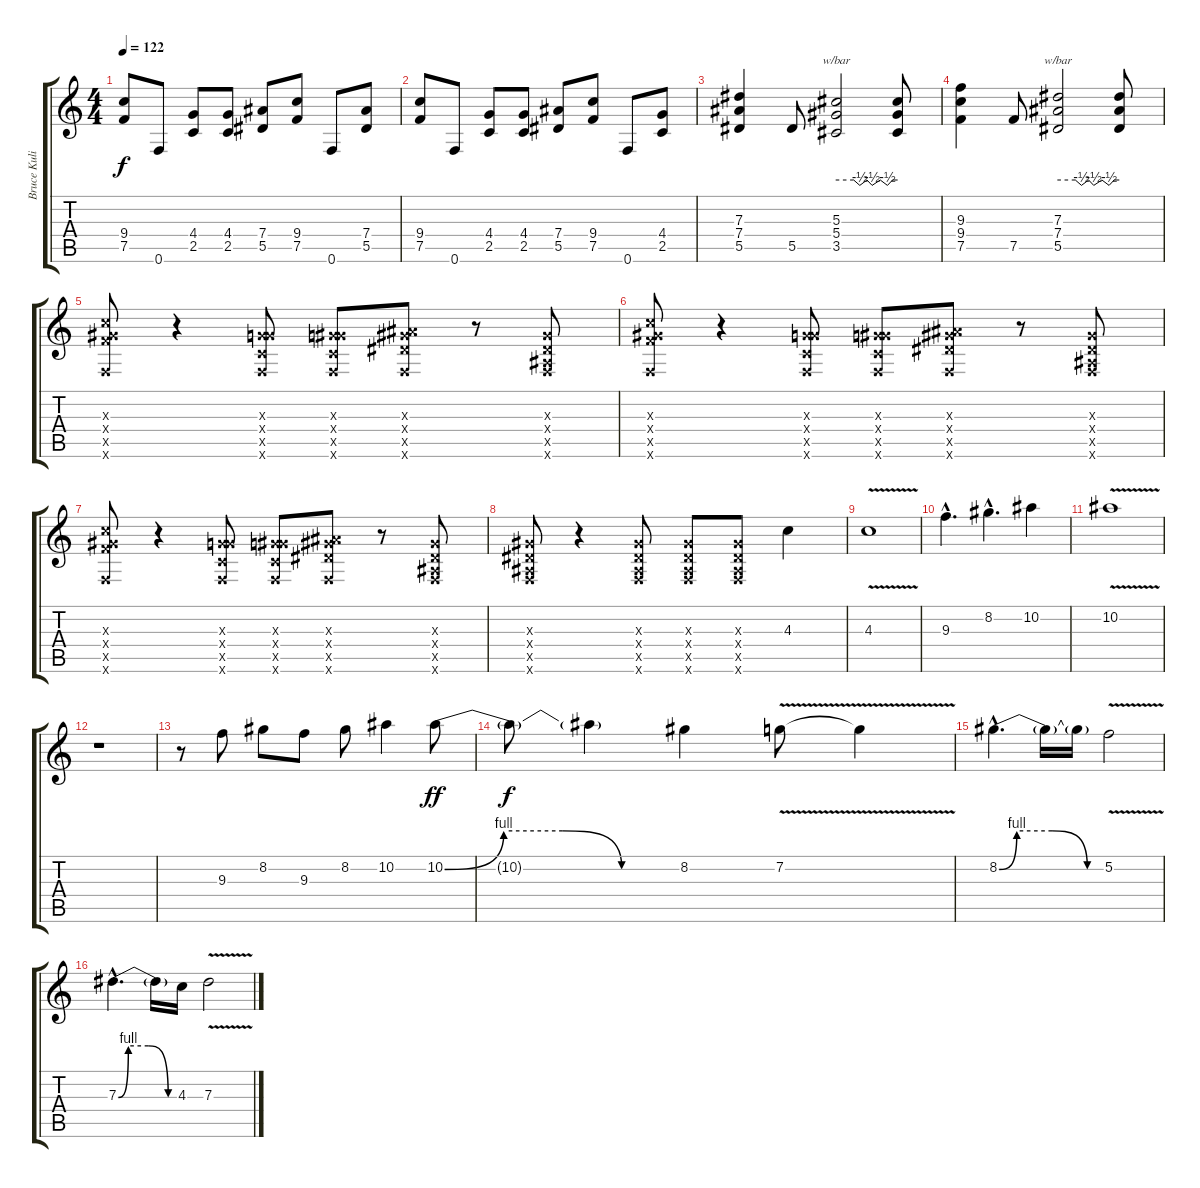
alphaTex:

\track ("Bruce Kulick" "Bruce Kuli") {instrument overdrivenguitar}
\staff {score tabs}
\tuning (F4 C4 Ab3 Eb3 Bb2 F2) {hide}
\ts (4 4)
\tempo 122
\clef g2
\ks c
(9.4 7.5).8{dy f} 0.6.8 (4.4 2.5).8 (4.4 2.5).8 (7.4 5.5).8 (9.4 7.5).8 0.6.8 (7.4 5.5).8 |
(9.4 7.5).8 0.6.8 (4.4 2.5).8 (4.4 2.5).8 (7.4 5.5).8 (9.4 7.5).8 0.6.8 (4.4 2.5).8 |
(7.3 7.4 5.5).4 5.5.8 (5.3 5.4 3.5).2{tbe (custom default 0 0 17 0 23 -2 30 0 35 -2 43 0 50 -2 55 0 60 0)} (5.3{t} 5.4{t} 3.5{t}).8 |
(9.3 9.4 7.5).4 7.5.8 (7.3 7.4 5.5).2{tbe (custom default 0 0 17 0 23 -2 30 0 35 -2 43 0 50 -2 55 0 60 0)} (7.3{t} 7.4{t} 5.5{t}).8 |
(0.3{x} 9.4{x} 7.5{x} 0.6{x}).8 r.4 (0.3{x} 4.4{x} 2.5{x} 0.6{x}).8{balance 0} (0.3{x} 4.4{x} 2.5{x} 0.6{x}).8 (0.3{x} 7.4{x} 5.5{x} 0.6{x}).8 r.8 (0.3{x} 0.4{x} 0.5{x} 0.6{x}).8{balance 16} |
(0.3{x} 9.4{x} 7.5{x} 0.6{x}).8 r.4 (0.3{x} 4.4{x} 2.5{x} 0.6{x}).8{balance 0} (0.3{x} 4.4{x} 2.5{x} 0.6{x}).8 (0.3{x} 7.4{x} 5.5{x} 0.6{x}).8 r.8 (0.3{x} 0.4{x} 0.5{x} 0.6{x}).8{balance 16} |
(0.3{x} 9.4{x} 7.5{x} 0.6{x}).8 r.4 (0.3{x} 4.4{x} 2.5{x} 0.6{x}).8{balance 0} (0.3{x} 4.4{x} 2.5{x} 0.6{x}).8 (0.3{x} 7.4{x} 5.5{x} 0.6{x}).8 r.8 (0.3{x} 0.4{x} 0.5{x} 0.6{x}).8{balance 16} |
(0.3{x} 0.4{x} 0.5{x} 0.6{x}).8 r.4 (0.3{x} 0.4{x} 0.5{x} 0.6{x}).8{balance 0} (0.3{x} 0.4{x} 0.5{x} 0.6{x}).8 (0.3{x} 0.4{x} 0.5{x} 0.6{x}).8 4.3.4{balance 8} |
4.3{v}.1 |
9.3{hac}.4{d} 8.2{hac}.4{d} 10.2.4 |
10.2{v}.1 |
r.1 |
r.8 9.3.8 8.2.8 9.3.8 8.2.8 10.2.4 10.2{be (custom 0 0 15 4 30 4 45 0 60 0)}.8{dy ff} |
10.2{t}.8{dy f} 10.2{t}.4 8.2.4 7.2{v}.8 7.2{t}.4 |
8.2{be (custom 0 0 10 4 30 4 50 0 60 0) hac}.4{d} 8.2{t}.16 8.2{t}.16 5.2{v}.2 |
7.3{be (custom 0 0 10 4 30 4 50 0 60 0) hac}.4{d} 7.3{t}.16 4.3.16 7.3{v}.2
